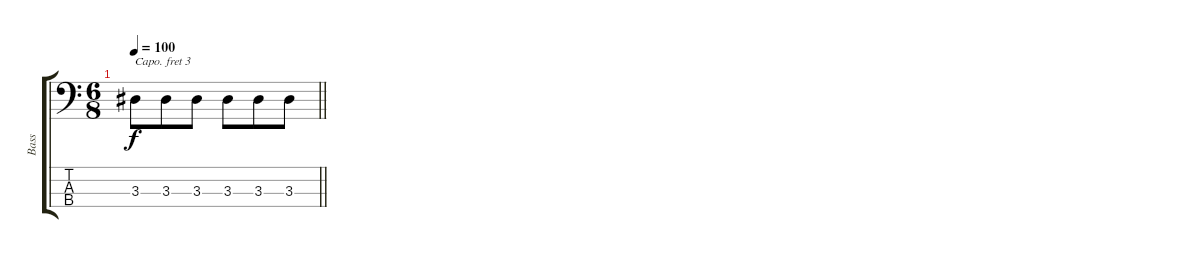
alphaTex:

\track ("Bass" "Bass") {instrument electricbassfinger}
\staff {score tabs}
\capo 3
\tuning (G2 D2 A1 E1) {hide}
\ts (6 8)
\tempo 100
\clef f4
\barLineRight lightlight
\ks c
3.3.8{dy f} 3.3.8 3.3.8 3.3.8 3.3.8 3.3.8
